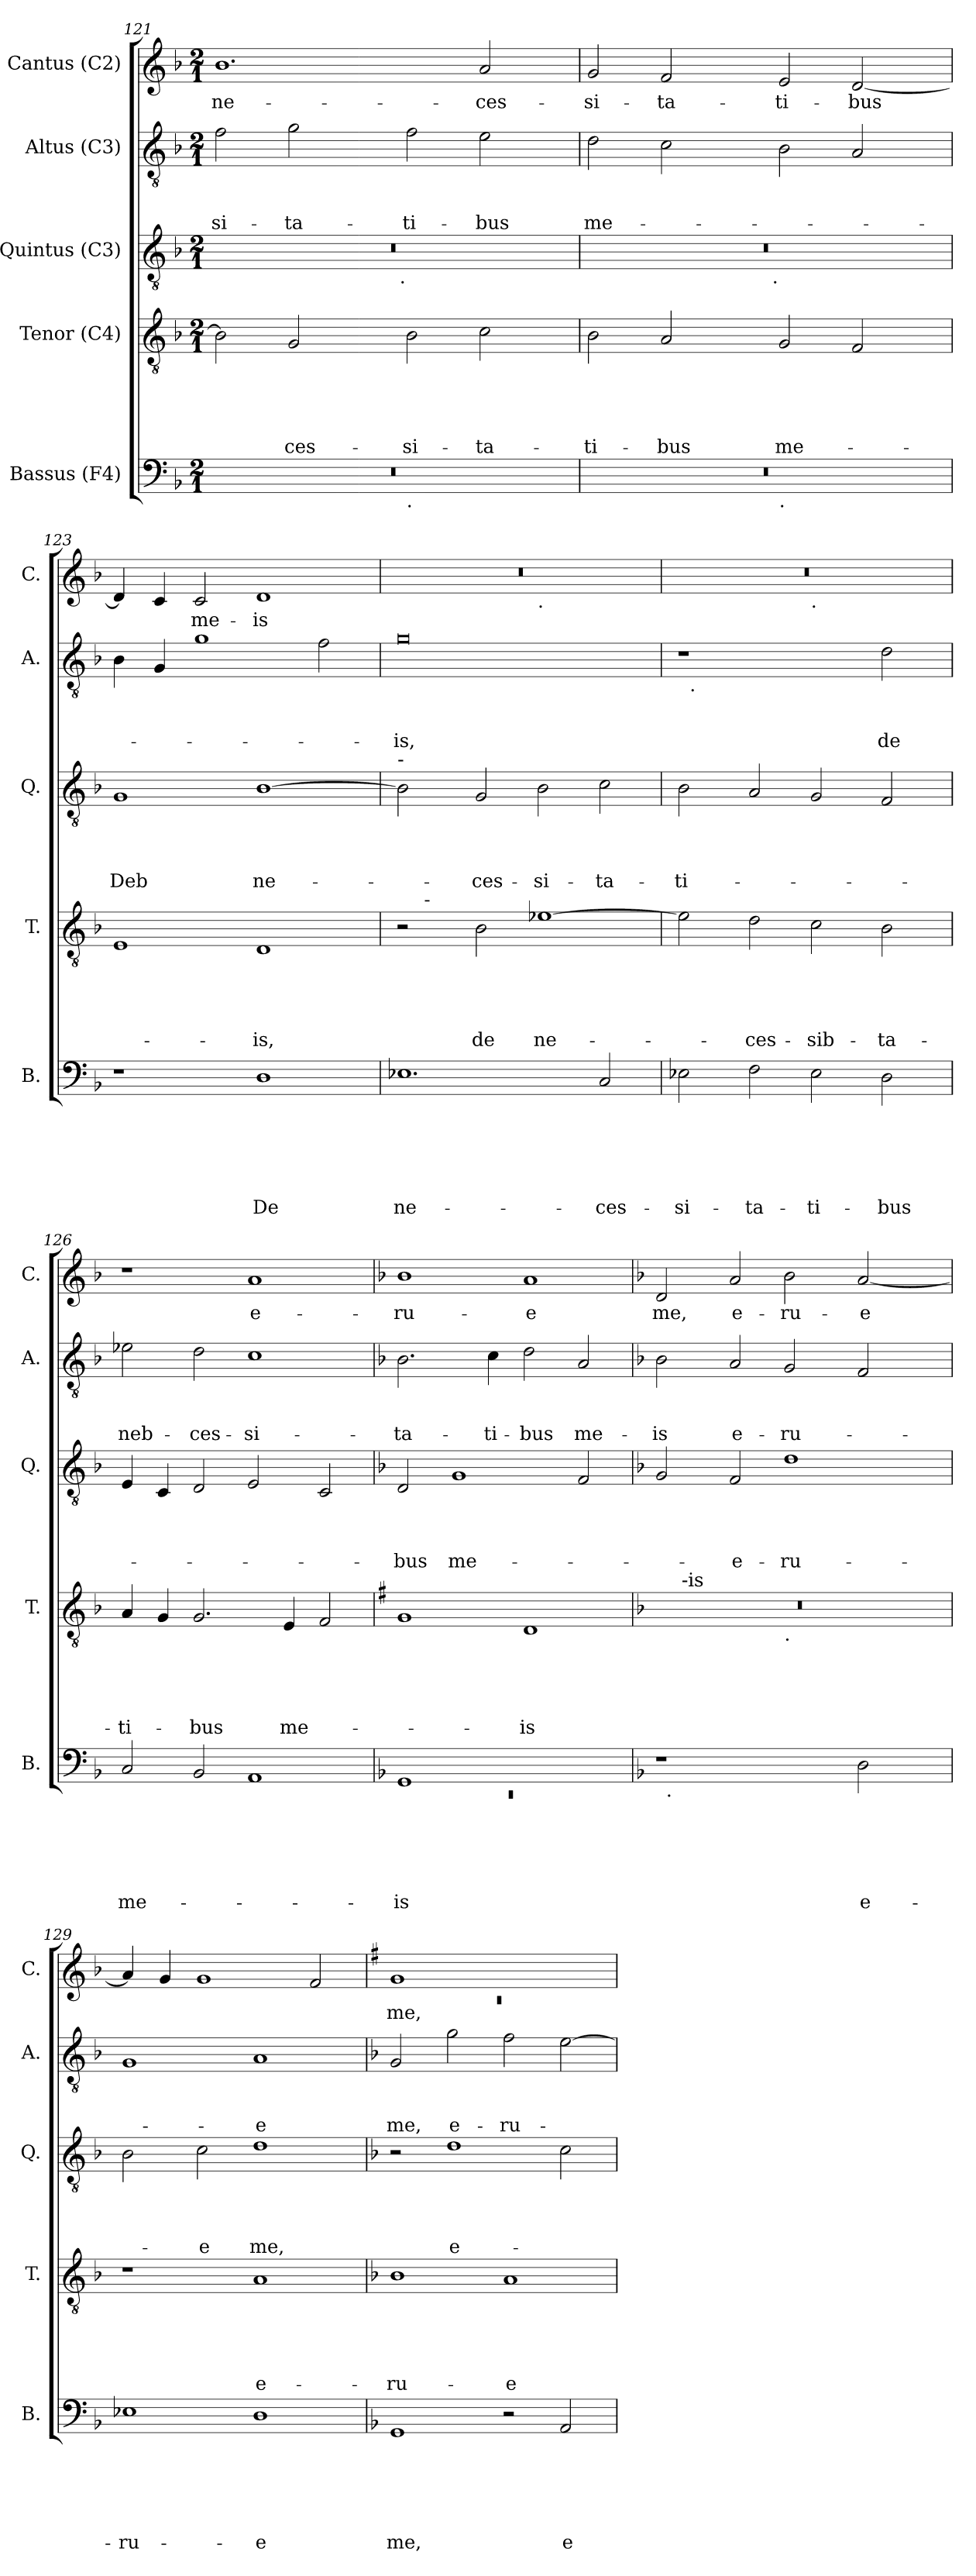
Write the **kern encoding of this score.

**kern	**text	**text	**text	**text	**text	**text	**kern	**text	**text	**text	**text	**text	**kern	**text	**text	**text	**text	**kern	**text	**text	**text	**kern	**text
*part5	*part5	*part5	*part5	*part5	*part5	*part5	*part4	*part4	*part4	*part4	*part4	*part4	*part3	*part3	*part3	*part3	*part3	*part2	*part2	*part2	*part2	*part1	*part1
*staff5	*staff5	*staff5	*staff5	*staff5	*staff5	*staff5	*staff4	*staff4	*staff4	*staff4	*staff4	*staff4	*staff3	*staff3	*staff3	*staff3	*staff3	*staff2	*staff2	*staff2	*staff2	*staff1	*staff1
*I"Bassus (F4)	*	*	*	*	*	*	*I"Tenor (C4)	*	*	*	*	*	*I"Quintus (C3)	*	*	*	*	*I"Altus (C3)	*	*	*	*I"Cantus (C2)	*
*I'B.	*	*	*	*	*	*	*I'T.	*	*	*	*	*	*I'Q.	*	*	*	*	*I'A.	*	*	*	*I'C.	*
*clefF4	*	*	*	*	*	*	*clefGv2	*	*	*	*	*	*clefGv2	*	*	*	*	*clefGv2	*	*	*	*clefG2	*
*k[b-]	*	*	*	*	*	*	*k[b-]	*	*	*	*	*	*k[b-]	*	*	*	*	*k[b-]	*	*	*	*k[b-]	*
*F:	*	*	*	*	*	*	*F:	*	*	*	*	*	*F:	*	*	*	*	*F:	*	*	*	*F:	*
*M2/1	*	*	*	*	*	*	*M2/1	*	*	*	*	*	*M2/1	*	*	*	*	*M2/1	*	*	*	*M2/1	*
=121	=121	=121	=121	=121	=121	=121	=121	=121	=121	=121	=121	=121	=121	=121	=121	=121	=121	=121	=121	=121	=121	=121	=121
!	!	!	!	!	!	!	!	!	!	!	!	!	!	!	!	!	!	!	!	!	!LO:LY:b	!	!LO:LY:b
*^	*	*	*	*	*	*	*	*	*	*	*	*	*^	*	*	*	*	*	*	*	*	*	*
0r	1ryy	.	.	.	.	.	.	2B-\]	.	.	.	.	.	0r	3%2ryy	.	.	.	.	2f\	.	.	-si-	1.b-	ne-
!	!	!	!	!	!	!	!	!	!	!	!	!	!LO:LY:b	!	!	!	!	!	!	!	!	!	!LO:LY:b	!	!
.	.	.	.	.	.	.	.	2G/	.	.	.	.	-ces-	.	.	.	.	.	.	2g\	.	.	-ta-	.	.
.	.	.	.	.	.	.	.	.	.	.	.	.	.	.	6ryy	.	.	.	.	.	.	.	.	.	.
.	.	.	.	.	.	.	.	.	.	.	.	.	.	.	12...ryy	.	.	.	.	.	.	.	.	.	.
!	!	!	!	!	!	!	!	!	!	!	!	!	!	!	!LO:TX:b:t=.	!	!	!	!	!	!	!	!	!	!
.	.	.	.	.	.	.	.	.	.	.	.	.	.	.	3%2ryy	.	.	.	.	.	.	.	.	.	.
!	!LO:TX:b:t=.	!	!	!	!	!	!	!	!	!	!	!	!	!	!	!	!	!	!	!	!	!	!	!	!
!	!	!	!	!	!	!	!	!	!	!	!	!	!LO:LY:b	!	!	!	!	!	!	!	!	!	!LO:LY:b	!	!
.	1ryy	.	.	.	.	.	.	2B-\	.	.	.	.	-si-	.	.	.	.	.	.	2f\	.	.	-ti-	.	.
!	!	!	!	!	!	!	!	!	!	!	!	!	!LO:LY:b	!	!	!	!	!	!	!	!	!	!LO:LY:b	!	!LO:LY:b
.	.	.	.	.	.	.	.	2c\	.	.	.	.	-ta-	.	.	.	.	.	.	2e\	.	.	-bus	2a/	-ces-
.	.	.	.	.	.	.	.	.	.	.	.	.	.	.	3ryy	.	.	.	.	.	.	.	.	.	.
.	.	.	.	.	.	.	.	.	.	.	.	.	.	.	96ryy	.	.	.	.	.	.	.	.	.	.
=122	=122	=122	=122	=122	=122	=122	=122	=122	=122	=122	=122	=122	=122	=122	=122	=122	=122	=122	=122	=122	=122	=122	=122	=122	=122
!	!	!	!	!	!	!	!	!	!	!	!	!	!LO:LY:b	!	!	!	!	!	!	!	!	!	!LO:LY:b	!	!LO:LY:b
0r	1ryy	.	.	.	.	.	.	2B-\	.	.	.	.	-ti-	0r	3%2ryy	.	.	.	.	2d\	.	.	me-	2g/	-si-
!	!	!	!	!	!	!	!	!	!	!	!	!	!LO:LY:b	!	!	!	!	!	!	!	!	!	!	!	!LO:LY:b
.	.	.	.	.	.	.	.	2A/	.	.	.	.	-bus	.	.	.	.	.	.	2c\	.	.	.	2f/	-ta-
.	.	.	.	.	.	.	.	.	.	.	.	.	.	.	6ryy	.	.	.	.	.	.	.	.	.	.
.	.	.	.	.	.	.	.	.	.	.	.	.	.	.	12...ryy	.	.	.	.	.	.	.	.	.	.
!	!	!	!	!	!	!	!	!	!	!	!	!	!	!	!LO:TX:b:t=.	!	!	!	!	!	!	!	!	!	!
.	.	.	.	.	.	.	.	.	.	.	.	.	.	.	3%2ryy	.	.	.	.	.	.	.	.	.	.
!	!LO:TX:b:t=.	!	!	!	!	!	!	!	!	!	!	!	!	!	!	!	!	!	!	!	!	!	!	!	!
!	!	!	!	!	!	!	!	!	!	!	!	!	!LO:LY:b	!	!	!	!	!	!	!	!	!	!	!	!LO:LY:b
.	1ryy	.	.	.	.	.	.	2G/	.	.	.	.	me-	.	.	.	.	.	.	2B-\	.	.	.	2e/	-ti-
!	!	!	!	!	!	!	!	!	!	!	!	!	!	!	!	!	!	!	!	!	!	!	!	!	!LO:LY:b
.	.	.	.	.	.	.	.	2F/	.	.	.	.	.	.	.	.	.	.	.	2A/	.	.	.	[<2d/	-bus
.	.	.	.	.	.	.	.	.	.	.	.	.	.	.	3ryy	.	.	.	.	.	.	.	.	.	.
.	.	.	.	.	.	.	.	.	.	.	.	.	.	.	96ryy	.	.	.	.	.	.	.	.	.	.
=123	=123	=123	=123	=123	=123	=123	=123	=123	=123	=123	=123	=123	=123	=123	=123	=123	=123	=123	=123	=123	=123	=123	=123	=123	=123
!	!	!	!	!	!	!	!	!	!	!	!	!	!	!	!	!	!	!	!LO:LY:b:rj	!	!	!	!	!	!
*v	*v	*	*	*	*	*	*	*	*	*	*	*	*	*v	*v	*	*	*	*	*	*	*	*	*	*
1r	.	.	.	.	.	.	1E	.	.	.	.	.	1G	.	.	.	Deb	4B-\	.	.	.	4d/]	.
.	.	.	.	.	.	.	.	.	.	.	.	.	.	.	.	.	.	4G/	.	.	.	4c/	.
!	!	!	!	!	!	!	!	!	!	!	!	!	!	!	!	!	!	!	!	!	!	!	!LO:LY:b
.	.	.	.	.	.	.	.	.	.	.	.	.	.	.	.	.	.	1g	.	.	.	2c/	me-
!	!	!	!	!	!	!LO:LY:b	!	!	!	!	!	!LO:LY:b	!	!	!	!	!LO:LY:b	!	!	!	!	!	!LO:LY:b:rj
1D	.	.	.	.	.	De	1D	.	.	.	.	-is,	[<1B-	.	.	.	ne-	.	.	.	.	1d	-is
.	.	.	.	.	.	.	.	.	.	.	.	.	.	.	.	.	.	2f\	.	.	.	.	.
!!LO:LB:g=z
=124	=124	=124	=124	=124	=124	=124	=124	=124	=124	=124	=124	=124	=124	=124	=124	=124	=124	=124	=124	=124	=124	=124	=124
!	!	!	!	!	!	!	!	!	!	!	!	!	!LO:TX:a:t=-	!	!	!	!	!	!	!	!	!	!
!	!	!	!	!	!	!LO:LY:b	!	!	!	!	!	!	!	!	!	!	!	!	!	!	!LO:LY:b	!	!
*	*	*	*	*	*	*	*^	*	*	*	*	*	*	*	*	*	*	*	*	*	*	*^	*
1.E-	.	.	.	.	.	ne-	2r	8ryy	.	.	.	.	.	2B-\]	.	.	.	.	0g	.	.	-is,	0r	1ryy	.
!	!	!	!	!	!	!	!	!LO:TX:a:t=-	!	!	!	!	!	!	!	!	!	!	!	!	!	!	!	!	!
.	.	.	.	.	.	.	.	1...ryy	.	.	.	.	.	.	.	.	.	.	.	.	.	.	.	.	.
!	!	!	!	!	!	!	!	!	!	!	!	!	!LO:LY:b	!	!	!	!	!LO:LY:b	!	!	!	!	!	!	!
.	.	.	.	.	.	.	2B-\	.	.	.	.	.	de	2G/	.	.	.	-ces-	.	.	.	.	.	.	.
!	!	!	!	!	!	!	!	!	!	!	!	!	!	!	!	!	!	!	!	!	!	!	!	!LO:TX:b:t=.	!
!	!	!	!	!	!	!	!	!	!	!	!	!	!LO:LY:b	!	!	!	!	!LO:LY:b	!	!	!	!	!	!	!
.	.	.	.	.	.	.	[>1e-X	.	.	.	.	.	ne-	2B-\	.	.	.	-si-	.	.	.	.	.	1ryy	.
!	!	!	!	!	!	!LO:LY:b	!	!	!	!	!	!	!	!	!	!	!	!LO:LY:b	!	!	!	!	!	!	!
2C/	.	.	.	.	.	-ces-	.	.	.	.	.	.	.	2c\	.	.	.	-ta-	.	.	.	.	.	.	.
=125	=125	=125	=125	=125	=125	=125	=125	=125	=125	=125	=125	=125	=125	=125	=125	=125	=125	=125	=125	=125	=125	=125	=125	=125	=125
!	!	!	!	!	!	!LO:LY:b	!	!	!	!	!	!	!	!	!	!	!	!LO:LY:b	!	!	!	!	!	!	!
*	*	*	*	*	*	*	*v	*v	*	*	*	*	*	*	*	*	*	*	*^	*	*	*	*	*	*
2E-\	.	.	.	.	.	-si-	2e-\]	.	.	.	.	.	2B-\	.	.	.	-ti-	1r	32ryy	.	.	.	0r	1ryy	.
!	!	!	!	!	!	!	!	!	!	!	!	!	!	!	!	!	!	!	!LO:TX:b:t=.	!	!	!	!	!	!
.	.	.	.	.	.	.	.	.	.	.	.	.	.	.	.	.	.	.	1ryy	.	.	.	.	.	.
!	!	!	!	!	!	!LO:LY:b	!	!	!	!	!	!LO:LY:b	!	!	!	!	!	!	!	!	!	!	!	!	!
2F\	.	.	.	.	.	-ta-	2d\	.	.	.	.	-ces-	2A/	.	.	.	.	.	.	.	.	.	.	.	.
!	!	!	!	!	!	!	!	!	!	!	!	!	!	!	!	!	!	!	!	!	!	!	!	!LO:TX:b:t=.	!
!	!	!	!	!	!	!LO:LY:b	!	!	!	!	!	!LO:LY:b	!	!	!	!	!	!	!	!	!	!	!	!	!
2E-\	.	.	.	.	.	-ti-	2c\	.	.	.	.	-sib-	2G/	.	.	.	.	2ryy	.	.	.	.	.	1ryy	.
.	.	.	.	.	.	.	.	.	.	.	.	.	.	.	.	.	.	.	2ryy	.	.	.	.	.	.
!	!	!	!	!	!	!LO:LY:b	!	!	!	!	!	!LO:LY:b	!	!	!	!	!	!	!	!	!	!LO:LY:b	!	!	!
2D\	.	.	.	.	.	-bus	2B-\	.	.	.	.	-ta-	2F/	.	.	.	.	2d\	.	.	.	de	.	.	.
.	.	.	.	.	.	.	.	.	.	.	.	.	.	.	.	.	.	.	4...ryy	.	.	.	.	.	.
=126	=126	=126	=126	=126	=126	=126	=126	=126	=126	=126	=126	=126	=126	=126	=126	=126	=126	=126	=126	=126	=126	=126	=126	=126	=126
!	!	!	!	!	!	!LO:LY:b	!	!	!	!	!	!LO:LY:b	!	!	!	!	!	!	!	!	!	!LO:LY:b	!	!	!
*	*	*	*	*	*	*	*	*	*	*	*	*	*	*	*	*	*	*v	*v	*	*	*	*	*	*
*	*	*	*	*	*	*	*	*	*	*	*	*	*	*	*	*	*	*	*	*	*	*v	*v	*
2C/	.	.	.	.	.	me-	4A/	.	.	.	.	-ti-	4E/	.	.	.	.	2e-\	.	.	neb-	1r	.
.	.	.	.	.	.	.	4G/	.	.	.	.	.	4C/	.	.	.	.	.	.	.	.	.	.
!	!	!	!	!	!	!	!	!	!	!	!	!LO:LY:b	!	!	!	!	!	!	!	!	!LO:LY:b	!	!
2BB-/	.	.	.	.	.	.	2.G/	.	.	.	.	-bus	2D/	.	.	.	.	2d\	.	.	-ces-	.	.
!	!	!	!	!	!	!	!	!	!	!	!	!	!	!	!	!	!	!	!	!	!LO:LY:b	!	!LO:LY:b:rj
1AA	.	.	.	.	.	.	.	.	.	.	.	.	2E/	.	.	.	.	1c	.	.	-si-	1a	e-
!	!	!	!	!	!	!	!	!	!	!	!	!LO:LY:b	!	!	!	!	!	!	!	!	!	!	!
.	.	.	.	.	.	.	4E/	.	.	.	.	me-	.	.	.	.	.	.	.	.	.	.	.
.	.	.	.	.	.	.	2F/	.	.	.	.	.	2C/	.	.	.	.	.	.	.	.	.	.
=127	=127	=127	=127	=127	=127	=127	=127	=127	=127	=127	=127	=127	=127	=127	=127	=127	=127	=127	=127	=127	=127	=127	=127
*	*	*	*	*	*	*	*k[f#]	*	*	*	*	*	*	*	*	*	*	*	*	*	*	*	*
*	*	*	*	*	*	*	*G:	*	*	*	*	*	*	*	*	*	*	*	*	*	*	*	*
*^	*	*	*	*	*	*	*	*	*	*	*	*	*	*	*	*	*	*	*	*	*	*	*
!	!LO:N:vis=1	!	!	!	!	!	!LO:LY:b:rj	!	!	!	!	!	!	!	!	!	!	!LO:LY:b	!	!	!	!LO:LY:b	!	!LO:LY:b
1GG	0rEE	.	.	.	.	.	-is	1G	.	.	.	.	.	2D/	.	.	.	-bus	2.B-\	.	.	-ta-	1b-	-ru-
!	!	!	!	!	!	!	!	!	!	!	!	!	!	!	!	!	!	!LO:LY:b	!	!	!	!	!	!
.	.	.	.	.	.	.	.	.	.	.	.	.	.	1G	.	.	.	me-	.	.	.	.	.	.
!	!	!	!	!	!	!	!	!	!	!	!	!	!	!	!	!	!	!	!	!	!	!LO:LY:b	!	!
.	.	.	.	.	.	.	.	.	.	.	.	.	.	.	.	.	.	.	4c\	.	.	-ti-	.	.
!	!	!	!	!	!	!	!	!	!	!	!	!	!LO:LY:b:rj	!	!	!	!	!	!	!	!	!LO:LY:b	!	!LO:LY:b:rj
1ryy	.	.	.	.	.	.	.	1D	.	.	.	.	-is	.	.	.	.	.	2d\	.	.	-bus	1a	-e
!	!	!	!	!	!	!	!	!	!	!	!	!	!	!	!	!	!	!	!	!	!	!LO:LY:b	!	!
.	.	.	.	.	.	.	.	.	.	.	.	.	.	2F/	.	.	.	.	2A/	.	.	me-	.	.
!!LO:LB:g=z
=128	=128	=128	=128	=128	=128	=128	=128	=128	=128	=128	=128	=128	=128	=128	=128	=128	=128	=128	=128	=128	=128	=128	=128	=128
*	*	*	*	*	*	*	*	*k[b-]	*	*	*	*	*	*	*	*	*	*	*	*	*	*	*	*
*	*	*	*	*	*	*	*	*F:	*	*	*	*	*	*	*	*	*	*	*	*	*	*	*	*
!	!	!	!	!	!	!	!	!	!	!	!	!	!	!	!	!	!	!	!	!	!	!LO:LY:b	!	!LO:LY:b
*	*	*	*	*	*	*	*	*^	*	*	*	*	*	*	*	*	*	*	*	*	*	*	*	*
*	*	*	*	*	*	*	*	*	*^	*	*	*	*	*	*	*	*	*	*	*	*	*	*	*	*
1r	32ryy	.	.	.	.	.	.	0r	16.ryy	1ryy	.	.	.	.	.	2G/	.	.	.	.	2B-\	.	.	-is	2d/	me,
!	!LO:TX:b:t=.	!	!	!	!	!	!	!	!	!	!	!	!	!	!	!	!	!	!	!	!	!	!	!	!	!
.	1ryy	.	.	.	.	.	.	.	.	.	.	.	.	.	.	.	.	.	.	.	.	.	.	.	.	.
!	!	!	!	!	!	!	!	!	!LO:TX:a:t=-is	!	!	!	!	!	!	!	!	!	!	!	!	!	!	!	!	!
.	.	.	.	.	.	.	.	.	1ryy	.	.	.	.	.	.	.	.	.	.	.	.	.	.	.	.	.
!	!	!	!	!	!	!	!	!	!	!	!	!	!	!	!	!	!	!	!	!LO:LY:b	!	!	!	!LO:LY:b	!	!LO:LY:b
.	.	.	.	.	.	.	.	.	.	.	.	.	.	.	.	2F/	.	.	.	-e-	2A/	.	.	e-	2a/	e-
!	!	!	!	!	!	!	!	!	!	!LO:TX:b:t=.	!	!	!	!	!	!	!	!	!	!	!	!	!	!	!	!
!	!	!	!	!	!	!	!	!	!	!	!	!	!	!	!	!	!	!	!	!LO:LY:b	!	!	!	!LO:LY:b	!	!LO:LY:b
2ryy	.	.	.	.	.	.	.	.	.	1ryy	.	.	.	.	.	1d	.	.	.	-ru-	2G/	.	.	-ru-	2b-\	-ru-
.	2ryy	.	.	.	.	.	.	.	.	.	.	.	.	.	.	.	.	.	.	.	.	.	.	.	.	.
.	.	.	.	.	.	.	.	.	2ryy	.	.	.	.	.	.	.	.	.	.	.	.	.	.	.	.	.
!	!	!	!	!	!	!	!LO:LY:b	!	!	!	!	!	!	!	!	!	!	!	!	!	!	!	!	!	!	!LO:LY:b:rj
2D\	.	.	.	.	.	.	e-	.	.	.	.	.	.	.	.	.	.	.	.	.	2F/	.	.	.	[<2a/	-e
.	4...ryy	.	.	.	.	.	.	.	.	.	.	.	.	.	.	.	.	.	.	.	.	.	.	.	.	.
.	.	.	.	.	.	.	.	.	4ryy	.	.	.	.	.	.	.	.	.	.	.	.	.	.	.	.	.
.	.	.	.	.	.	.	.	.	8ryy	.	.	.	.	.	.	.	.	.	.	.	.	.	.	.	.	.
.	.	.	.	.	.	.	.	.	32ryy	.	.	.	.	.	.	.	.	.	.	.	.	.	.	.	.	.
=129	=129	=129	=129	=129	=129	=129	=129	=129	=129	=129	=129	=129	=129	=129	=129	=129	=129	=129	=129	=129	=129	=129	=129	=129	=129	=129
!	!	!	!	!	!	!	!LO:LY:b	!	!	!	!	!	!	!	!	!	!	!	!	!	!	!	!	!	!	!
*v	*v	*	*	*	*	*	*	*	*	*	*	*	*	*	*	*	*	*	*	*	*	*	*	*	*	*
*	*	*	*	*	*	*	*v	*v	*v	*	*	*	*	*	*	*	*	*	*	*	*	*	*	*	*
1E-	.	.	.	.	.	-ru-	1r	.	.	.	.	.	2B-\	.	.	.	.	1G	.	.	.	4a/]	.
.	.	.	.	.	.	.	.	.	.	.	.	.	.	.	.	.	.	.	.	.	.	4g/	.
!	!	!	!	!	!	!	!	!	!	!	!	!	!	!	!	!	!LO:LY:b	!	!	!	!	!	!
.	.	.	.	.	.	.	.	.	.	.	.	.	2c\	.	.	.	-e	.	.	.	.	1g	.
!	!	!	!	!	!	!LO:LY:b:rj	!	!	!	!	!	!LO:LY:b:rj	!	!	!	!	!LO:LY:b	!	!	!	!LO:LY:b:rj	!	!
1D	.	.	.	.	.	-e	1A	.	.	.	.	e-	1d	.	.	.	me,	1A	.	.	-e	.	.
.	.	.	.	.	.	.	.	.	.	.	.	.	.	.	.	.	.	.	.	.	.	2f/	.
=130	=130	=130	=130	=130	=130	=130	=130	=130	=130	=130	=130	=130	=130	=130	=130	=130	=130	=130	=130	=130	=130	=130	=130
*	*	*	*	*	*	*	*	*	*	*	*	*	*	*	*	*	*	*	*	*	*	*k[f#]	*
*	*	*	*	*	*	*	*	*	*	*	*	*	*	*	*	*	*	*	*	*	*	*G:	*
*	*	*	*	*	*	*	*	*	*	*	*	*	*	*	*	*	*	*	*	*	*	*^	*
!	!	!	!	!	!	!LO:LY:b	!	!	!	!	!	!LO:LY:b	!	!	!	!	!	!	!	!	!LO:LY:b	!	!LO:N:vis=1	!LO:LY:b
1GG	.	.	.	.	.	me,	1B-	.	.	.	.	-ru-	2r	.	.	.	.	2G/	.	.	me,	1g	0rc	me,
!	!	!	!	!	!	!	!	!	!	!	!	!	!	!	!	!	!LO:LY:b:rj	!	!	!	!LO:LY:b	!	!	!
.	.	.	.	.	.	.	.	.	.	.	.	.	1d	.	.	.	e-	2g\	.	.	e-	.	.	.
!	!	!	!	!	!	!	!	!	!	!	!	!LO:LY:b:rj	!	!	!	!	!	!	!	!	!LO:LY:b	!	!	!
2r	.	.	.	.	.	.	1A	.	.	.	.	-e	.	.	.	.	.	2f\	.	.	-ru-	1ryy	.	.
!	!	!	!	!	!	!LO:LY:b	!	!	!	!	!	!	!	!	!	!	!	!	!	!	!	!	!	!
2AA/	.	.	.	.	.	e-	.	.	.	.	.	.	2c\	.	.	.	.	[>2e\	.	.	.	.	.	.
*	*	*	*	*	*	*	*	*	*	*	*	*	*	*	*	*	*	*	*	*	*	*v	*v	*
=	=	=	=	=	=	=	=	=	=	=	=	=	=	=	=	=	=	=	=	=	=	=	=
*-	*-	*-	*-	*-	*-	*-	*-	*-	*-	*-	*-	*-	*-	*-	*-	*-	*-	*-	*-	*-	*-	*-	*-
